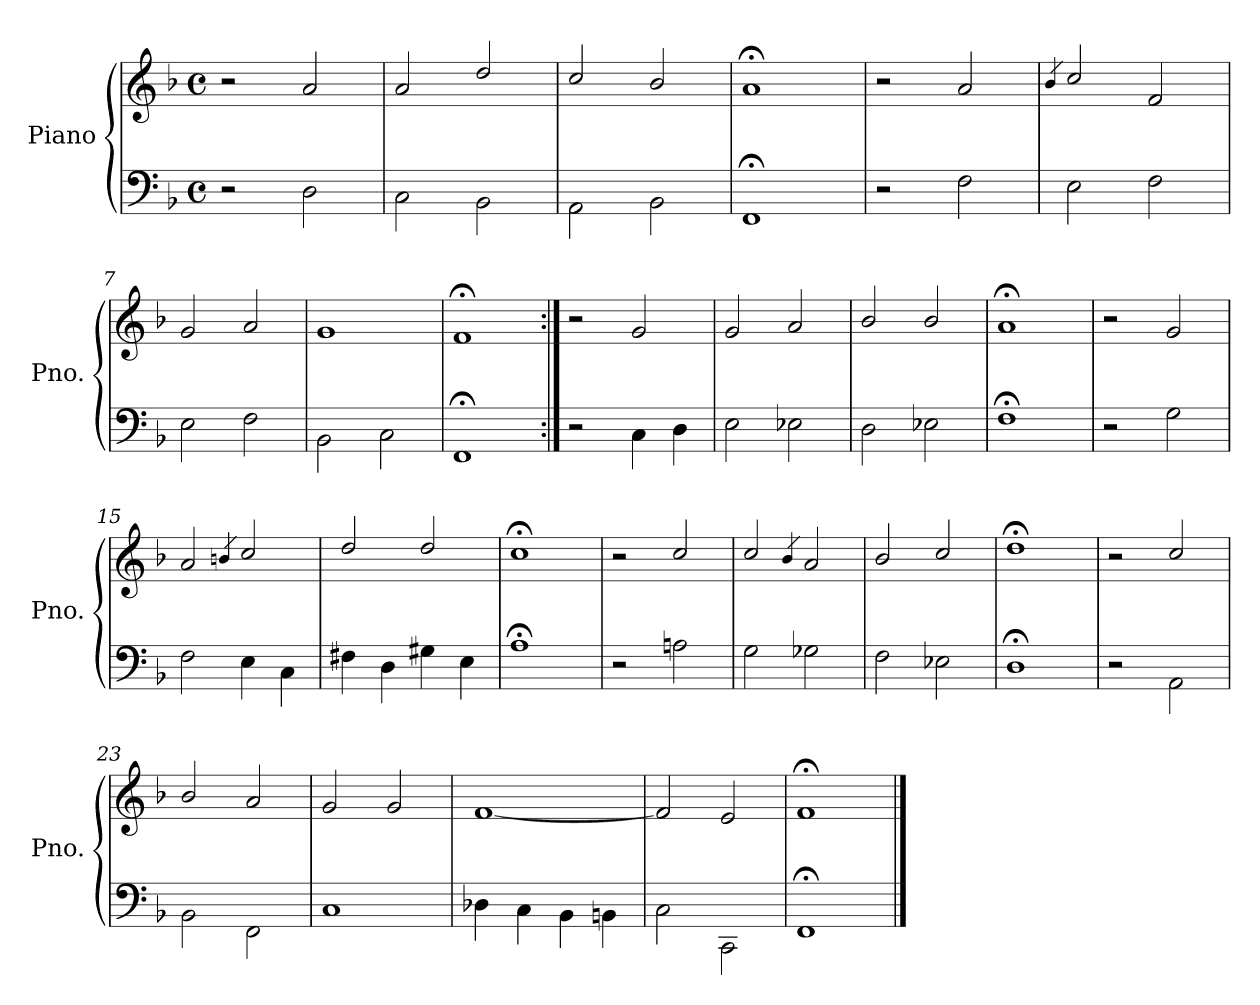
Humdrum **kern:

**kern	**kern
*part1	*part1
*staff2	*staff1
*I"Piano	*
*I'Pno.	*
*clefF4	*clefG2
*k[b-]	*k[b-]
*F:	*F:
*M4/4	*M4/4
*met(c)	*met(c)
=1	=1
2r	2r
2D\	2a/
=2	=2
2C\	2a/
2BB-\	2dd/
=3	=3
2AA\	2cc/
2BB-\	2b-/
=4	=4
1FF;	1a;<
=5	=5
2r	2r
2F\	2a/
=6	=6
.	4qb-/
2E\	2cc/
2F\	2f/
=7	=7
2E\	2g/
2F\	2a/
=8	=8
2BB-\	1g
2C\	.
=9	=9
1FF;	1f;<
!!LO:LB:g=z
=10:|!	=10:|!
2r	2r
4C\	2g/
4D\	.
=11	=11
2E\	2g/
2E-X\	2a/
=12	=12
2D\	2b-/
2E-X\	2b-/
=13	=13
1F;	1a;<
=14	=14
2r	2r
2G\	2g/
=15	=15
2F\	2a/
.	4qbn/
4E\	2cc/
4C\	.
=16	=16
4F#X\	2dd/
4D\	.
4G#X\	2dd/
4E\	.
=17	=17
1A;	1cc;<
!!LO:LB:g=z
=18	=18
2r	2r
2An\	2cc/
=19	=19
2G\	2cc/
.	4qb-/
2G-X\	2a/
=20	=20
2F\	2b-/
2E-X\	2cc/
=21	=21
1D;	1dd;<
!!LO:PB:g=z
=22	=22
2r	2r
2AA\	2cc/
=23	=23
2BB-\	2b-/
2FF\	2a/
=24	=24
1C	2g/
.	2g/
=25	=25
4D-X\	[>1f
4C\	.
4BB-\	.
4BBn\	.
=26	=26
2C\	2f/]
2CC\	2e/
=27	=27
1FF;	1f;<
==	==
*-	*-
